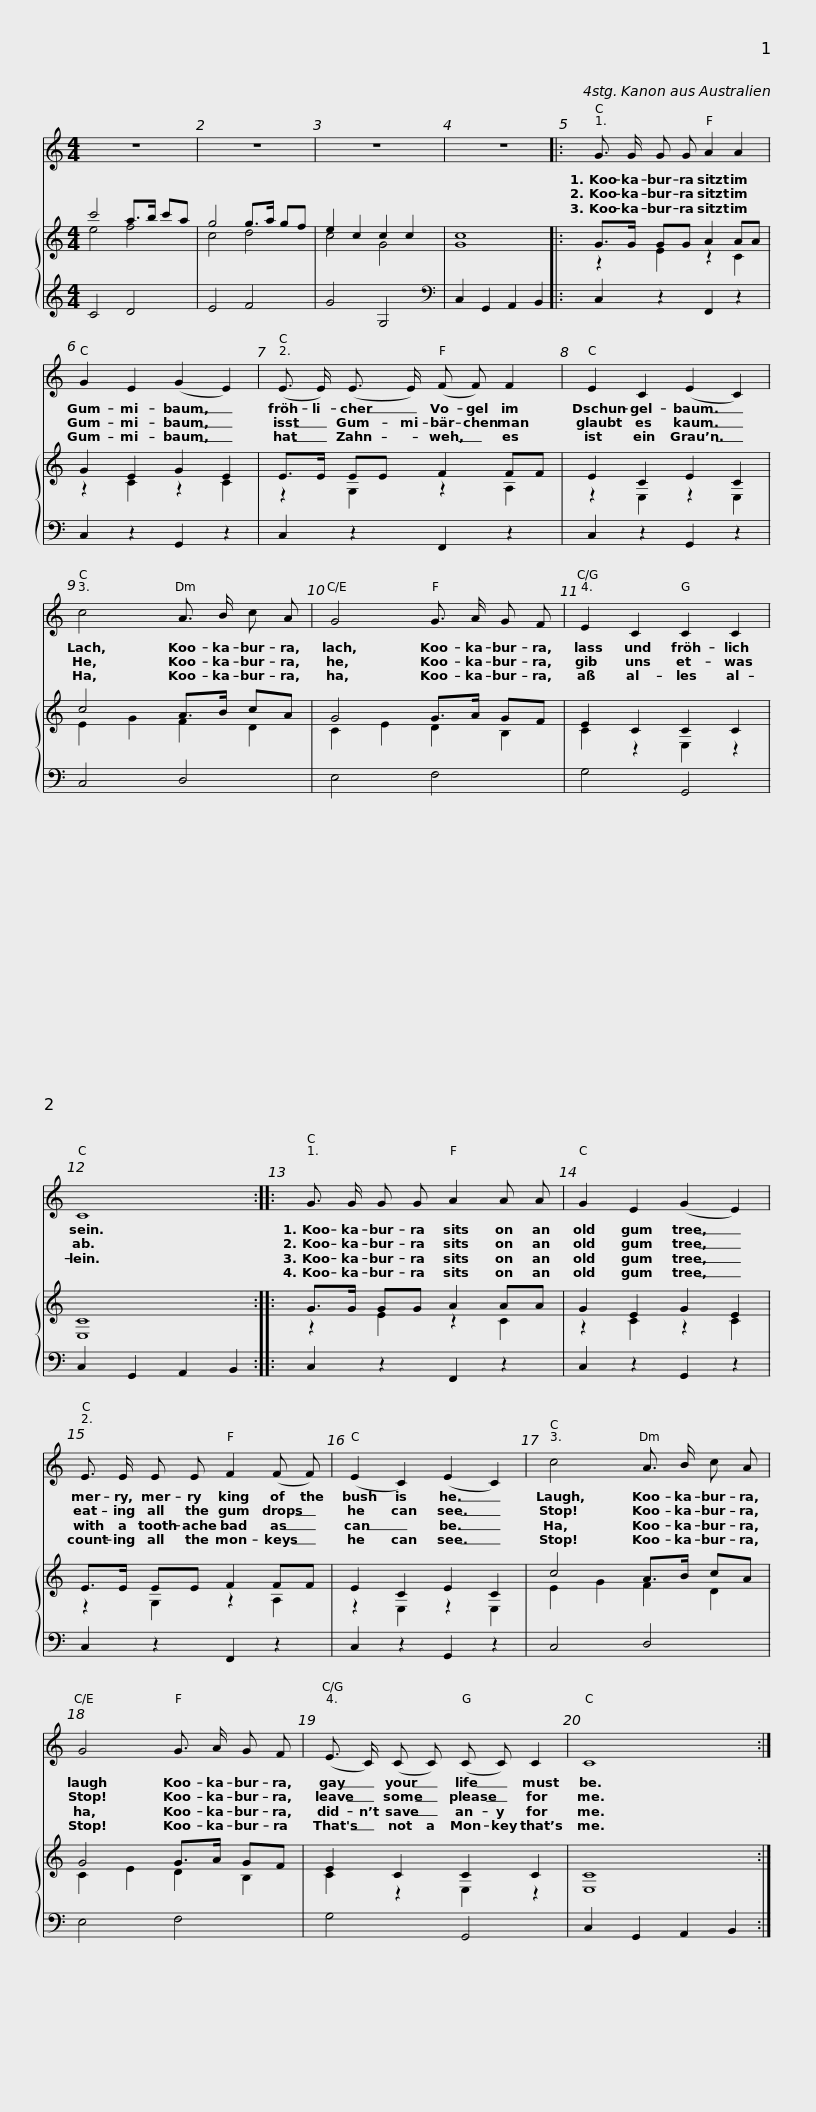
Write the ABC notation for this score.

X:1
%%score 1 { ( 2 3 ) | 4 }
L:1/8
M:4/4
I:linebreak $
K:C
V:1 treble
V:2 treble
V:3 treble
V:4 treble
V:1
 z8 | z8 | z8 | z8 |: G3/2 G/ G G A2 A2 |$ %5
 G2 E2 (G2 E2) | (E3/2 E/) (E3/2 E/) (F F) F2 | E2 C2 (E2 C2) | c4 A3/2 B/ c A |$ G4 G3/2 A/ G F | %10
 E2 C2 C2 C2 | C8 ::$ G3/2 G/ G G A2 A A | G2 E2 (G2 E2) | E3/2 E/ E E F2 (F F) | %15
 (E2 C2) (E2 C2) |$ c4 A3/2 B/ c A | G4 G3/2 A/ G F | (E3/2 C/) (C C) (C C) C2 | C8 :| %20
V:2
 c'4 a>b c'a | g4 g>a gf | e2 c2 c2 c2 | c8 |: G>G GG A2 AA |$ %5
 G2 E2 G2 E2 | E>E EE F2 FF | E2 C2 E2 C2 | c4 A>B cA |$ G4 G>A GF | %10
 E2 C2 C2 C2 | C8 ::$ G>G GG A2 AA | G2 E2 G2 E2 | E>E EE F2 FF | %15
 E2 C2 E2 C2 |$ c4 A>B cA | G4 G>A GF | E2 C2 C2 C2 | C8 :| %20
V:3
 e4 f4 | c4 d4 | c4 G4 | G8 |: z2 E2 z2 C2 |$ %5
 z2 C2 z2 C2 | z2 G,2 z2 A,2 | z2 E,2 z2 E,2 | E2 G2 F2 D2 |$ C2 E2 D2 B,2 | %10
 C2 z2 E,2 z2 | E,8 ::$ z2 E2 z2 C2 | z2 C2 z2 C2 | z2 G,2 z2 A,2 | %15
 z2 E,2 z2 E,2 |$ E2 G2 F2 D2 | C2 E2 D2 B,2 | C2 z2 E,2 z2 | E,8 :| %20
V:4
 C4 D4 | E4 F4 | G4 G,4[K:bass] | C,2 G,,2 A,,2 B,,2 |: C,2 z2 F,,2 z2 |$ %5
 C,2 z2 G,,2 z2 | C,2 z2 F,,2 z2 | C,2 z2 G,,2 z2 | C,4 D,4 |$ E,4 F,4 | %10
 G,4 G,,4 | C,2 G,,2 A,,2 B,,2 ::$ C,2 z2 F,,2 z2 | C,2 z2 G,,2 z2 | C,2 z2 F,,2 z2 | %15
 C,2 z2 G,,2 z2 |$ C,4 D,4 | E,4 F,4 | G,4 G,,4 | C,2 G,,2 A,,2 B,,2 :| %20
